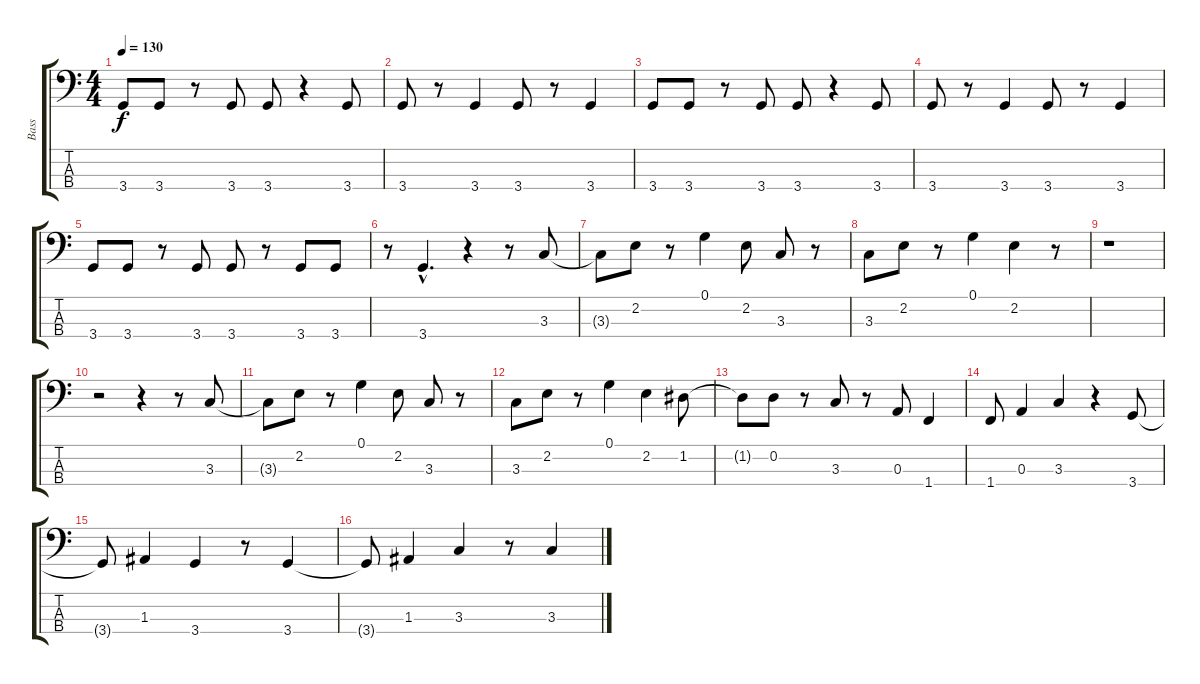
\track ("Bass" "Bass") {instrument electricbasspick}
\staff {score tabs}
\tuning (G2 D2 A1 E1) {hide}
\ts (4 4)
\tempo 130
\clef f4
\ks c
3.4.8{dy f} 3.4.8 r.8 3.4.8 3.4.8 r.4 3.4.8 |
3.4.8 r.8 3.4.4 3.4.8 r.8 3.4.4 |
3.4.8 3.4.8 r.8 3.4.8 3.4.8 r.4 3.4.8 |
3.4.8 r.8 3.4.4 3.4.8 r.8 3.4.4 |
3.4.8 3.4.8 r.8 3.4.8 3.4.8 r.8 3.4.8 3.4.8 |
r.8 3.4{hac}.4{d} r.4 r.8 3.3.8 |
3.3{t}.8 2.2.8 r.8 0.1.4 2.2.8 3.3.8 r.8 |
3.3.8 2.2.8 r.8 0.1.4 2.2.4 r.8 |
r.1 |
r.2 r.4 r.8 3.3.8 |
3.3{t}.8 2.2.8 r.8 0.1.4 2.2.8 3.3.8 r.8 |
3.3.8 2.2.8 r.8 0.1.4 2.2.4 1.2.8 |
1.2{t}.8 0.2.8 r.8 3.3.8 r.8 0.3.8 1.4.4 |
1.4.8 0.3.4 3.3.4 r.4 3.4.8 |
3.4{t}.8 1.3.4 3.4.4 r.8 3.4.4 |
3.4{t}.8 1.3.4 3.3.4 r.8 3.3.4
